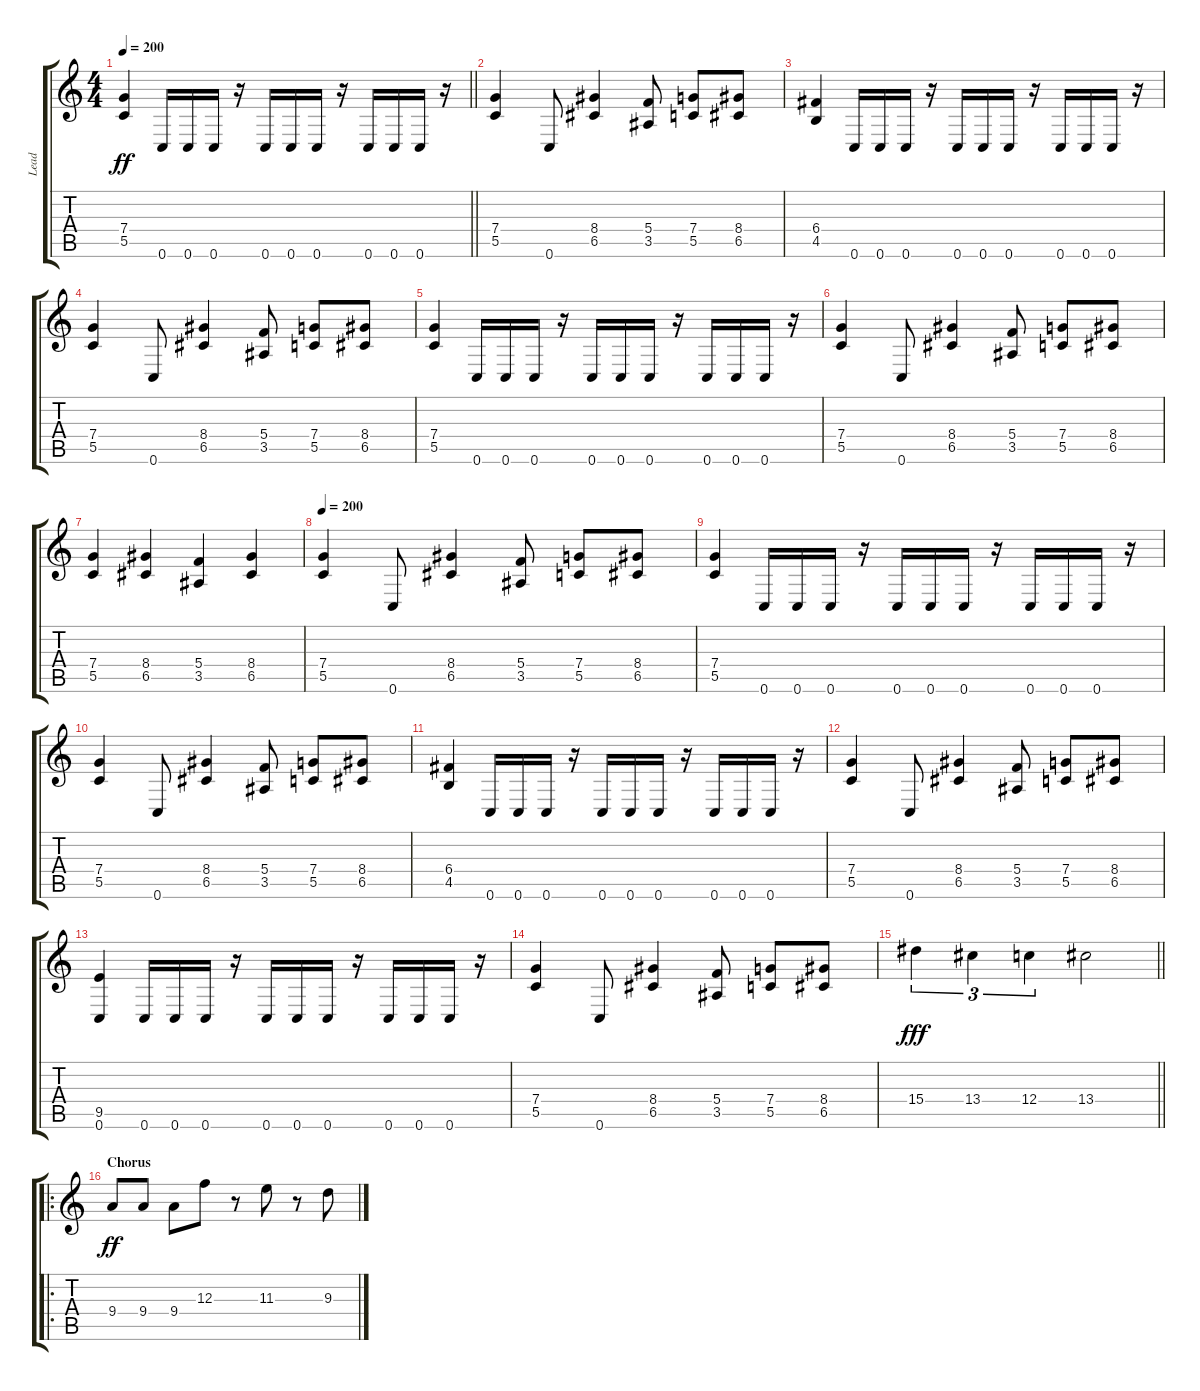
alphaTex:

\track ("Lead" "Lead") {instrument overdrivenguitar}
\staff {score tabs}
\tuning (D4 A3 F3 C3 G2 C2) {hide}
\ts (4 4)
\tempo 200
\clef g2
\barLineRight lightlight
\ks c
(7.4 5.5).4{dy ff} 0.6.16 0.6.16 0.6.16 r.16 0.6.16 0.6.16 0.6.16 r.16 0.6.16 0.6.16 0.6.16 r.16 |
(7.4 5.5).4 0.6.8 (8.4 6.5).4 (5.4 3.5).8 (7.4 5.5).8 (8.4 6.5).8 |
(6.4 4.5).4 0.6.16 0.6.16 0.6.16 r.16 0.6.16 0.6.16 0.6.16 r.16 0.6.16 0.6.16 0.6.16 r.16 |
(7.4 5.5).4 0.6.8 (8.4 6.5).4 (5.4 3.5).8 (7.4 5.5).8 (8.4 6.5).8 |
(7.4 5.5).4 0.6.16 0.6.16 0.6.16 r.16 0.6.16 0.6.16 0.6.16 r.16 0.6.16 0.6.16 0.6.16 r.16 |
(7.4 5.5).4 0.6.8 (8.4 6.5).4 (5.4 3.5).8 (7.4 5.5).8 (8.4 6.5).8 |
(7.4 5.5).4 (8.4 6.5).4 (5.4 3.5).4 (8.4 6.5).4 |
\tempo 200
(7.4 5.5).4 0.6.8 (8.4 6.5).4 (5.4 3.5).8 (7.4 5.5).8 (8.4 6.5).8 |
(7.4 5.5).4 0.6.16 0.6.16 0.6.16 r.16 0.6.16 0.6.16 0.6.16 r.16 0.6.16 0.6.16 0.6.16 r.16 |
(7.4 5.5).4 0.6.8 (8.4 6.5).4 (5.4 3.5).8 (7.4 5.5).8 (8.4 6.5).8 |
(6.4 4.5).4 0.6.16 0.6.16 0.6.16 r.16 0.6.16 0.6.16 0.6.16 r.16 0.6.16 0.6.16 0.6.16 r.16 |
(7.4 5.5).4 0.6.8 (8.4 6.5).4 (5.4 3.5).8 (7.4 5.5).8 (8.4 6.5).8 |
(9.5 0.6).4 0.6.16 0.6.16 0.6.16 r.16 0.6.16 0.6.16 0.6.16 r.16 0.6.16 0.6.16 0.6.16 r.16 |
(7.4 5.5).4 0.6.8 (8.4 6.5).4 (5.4 3.5).8 (7.4 5.5).8 (8.4 6.5).8 |
\barLineRight lightlight
15.4.4{tu (3 2) dy fff} 13.4.4{tu (3 2)} 12.4.4{tu (3 2)} 13.4.2 |
\ro
\section ("" "Chorus ")
9.4.8{dy ff} 9.4.8 9.4.8 12.3.8 r.8 11.3.8 r.8 9.3.8
